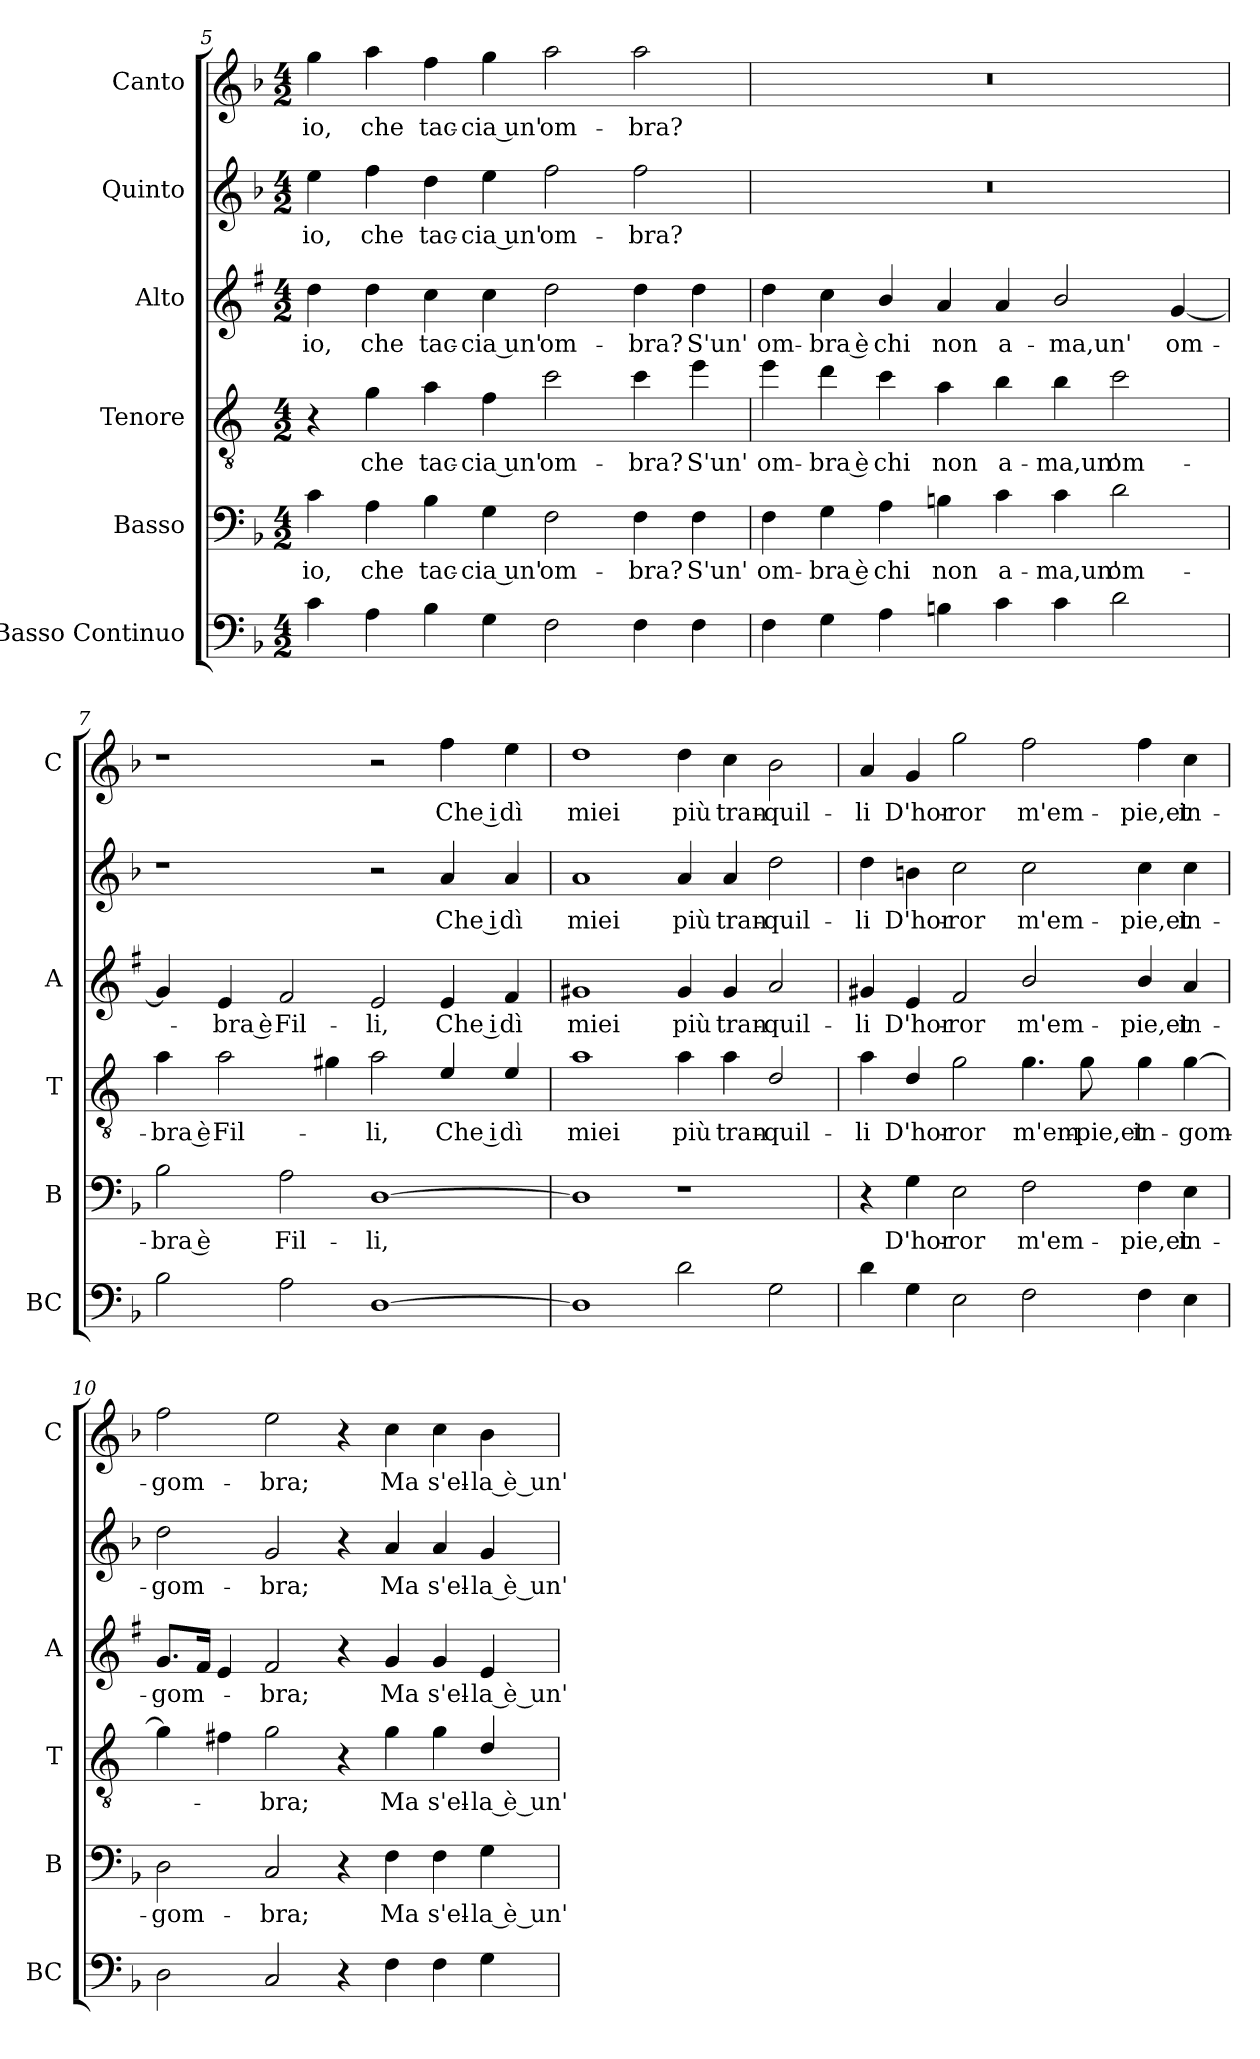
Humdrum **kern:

**kern	**kern	**text	**kern	**text	**kern	**text	**kern	**text	**kern	**text
*part6	*part5	*part5	*part4	*part4	*part3	*part3	*part2	*part2	*part1	*part1
*staff6	*staff5	*staff5	*staff4	*staff4	*staff3	*staff3	*staff2	*staff2	*staff1	*staff1
*I"Basso Continuo	*I"Basso	*	*I"Tenore	*	*I"Alto	*	*I"Quinto	*	*I"Canto	*
*I'BC	*I'B	*	*I'T	*	*I'A	*	*	*	*I'C	*
*clefF4	*clefF4	*	*clefGv2	*	*clefG2	*	*clefG2	*	*clefG2	*
*	*	*	*ITrd4c7	*	*ITrd1c2	*	*	*	*	*
*k[b-]	*k[b-]	*	*k[b-]	*	*k[b-]	*	*k[b-]	*	*k[b-]	*
*F:	*F:	*	*F:	*	*F:	*	*F:	*	*F:	*
*M4/2	*M4/2	*	*M4/2	*	*M4/2	*	*M4/2	*	*M4/2	*
=5	=5	=5	=5	=5	=5	=5	=5	=5	=5	=5
!	!	!LO:LY:b	!	!	!	!LO:LY:b	!	!LO:LY:b	!	!LO:LY:b
4c\	4c\	io,	4r	.	4cc\	io,	4ee\	io,	4gg\	io,
!	!	!LO:LY:b	!	!LO:LY:b	!	!LO:LY:b	!	!LO:LY:b	!	!LO:LY:b
4A\	4A\	che	4c\	che	4cc\	che	4ff\	che	4aa\	che
!	!	!LO:LY:b	!	!LO:LY:b	!	!LO:LY:b	!	!LO:LY:b	!	!LO:LY:b
4B-\	4B-\	tac-	4d\	tac-	4b-\	tac-	4dd\	tac-	4ff\	tac-
!	!	!LO:LY:b	!	!LO:LY:b	!	!LO:LY:b	!	!LO:LY:b	!	!LO:LY:b
4G\	4G\	-cia un'	4B-\	-cia un'	4b-\	-cia un'	4ee\	-cia un'	4gg\	-cia un'
!	!	!LO:LY:b	!	!LO:LY:b	!	!LO:LY:b	!	!LO:LY:b	!	!LO:LY:b
2F\	2F\	om-	2f\	om-	2cc\	om-	2ff\	om-	2aa\	om-
!	!	!LO:LY:b	!	!LO:LY:b	!	!LO:LY:b	!	!LO:LY:b	!	!LO:LY:b
4F\	4F\	-bra?	4f\	-bra?	4cc\	-bra?	2ff\	-bra?	2aa\	-bra?
!	!	!LO:LY:b	!	!LO:LY:b	!	!LO:LY:b	!	!	!	!
4F\	4F\	S'un'	4a\	S'un'	4cc\	S'un'	.	.	.	.
=6	=6	=6	=6	=6	=6	=6	=6	=6	=6	=6
!	!	!LO:LY:b	!	!LO:LY:b	!	!LO:LY:b	!	!	!	!
4F\	4F\	om-	4a\	om-	4cc\	om-	0r	.	0r	.
!	!	!LO:LY:b	!	!LO:LY:b	!	!LO:LY:b	!	!	!	!
4G\	4G\	-bra è	4g\	-bra è	4b-\	-bra è	.	.	.	.
!	!	!LO:LY:b	!	!LO:LY:b	!	!LO:LY:b	!	!	!	!
4A\	4A\	chi	4f\	chi	4a/	chi	.	.	.	.
!	!	!LO:LY:b	!	!LO:LY:b	!	!LO:LY:b	!	!	!	!
4Bn\	4Bn\	non	4d\	non	4g/	non	.	.	.	.
!	!	!LO:LY:b	!	!LO:LY:b	!	!LO:LY:b	!	!	!	!
4c\	4c\	a-	4e\	a-	4g/	a-	.	.	.	.
!	!	!LO:LY:b	!	!LO:LY:b	!	!LO:LY:b	!	!	!	!
4c\	4c\	-ma,un'	4e\	-ma,un'	2a/	-ma,un'	.	.	.	.
!	!	!LO:LY:b	!	!LO:LY:b	!	!	!	!	!	!
2d\	2d\	om-	2f\	om-	.	.	.	.	.	.
!	!	!	!	!	!	!LO:LY:b	!	!	!	!
.	.	.	.	.	[4f/	om-	.	.	.	.
!!LO:PB:g=z
=7	=7	=7	=7	=7	=7	=7	=7	=7	=7	=7
!	!	!LO:LY:b	!	!LO:LY:b	!	!	!	!	!	!
2B-\	2B-\	-bra è	4d\	-bra è	4f/]	.	1r	.	1r	.
!	!	!	!	!LO:LY:b	!	!LO:LY:b	!	!	!	!
.	.	.	2d\	Fil-	4d/	-bra è	.	.	.	.
!	!	!LO:LY:b	!	!	!	!LO:LY:b	!	!	!	!
2A\	2A\	Fil-	.	.	2e/	Fil-	.	.	.	.
.	.	.	4c#X\	.	.	.	.	.	.	.
!	!	!LO:LY:b	!	!LO:LY:b	!	!LO:LY:b	!	!	!	!
[1D	[1D	-li,	2d\	-li,	2d/	-li,	2r	.	2r	.
!	!	!	!	!LO:LY:b	!	!LO:LY:b	!	!LO:LY:b	!	!LO:LY:b
.	.	.	4A/	Che i	4d/	Che i	4a/	Che i	4ff\	Che i
!	!	!	!	!LO:LY:b	!	!LO:LY:b	!	!LO:LY:b	!	!LO:LY:b
.	.	.	4A/	dì	4e/	dì	4a/	dì	4ee\	dì
=8	=8	=8	=8	=8	=8	=8	=8	=8	=8	=8
!	!	!	!	!LO:LY:b	!	!LO:LY:b	!	!LO:LY:b	!	!LO:LY:b
1D]	1D]	.	1d	miei	1f#X	miei	1a	miei	1dd	miei
!	!	!	!	!LO:LY:b	!	!LO:LY:b	!	!LO:LY:b	!	!LO:LY:b
2d\	1r	.	4d\	più	4f#/	più	4a/	più	4dd\	più
!	!	!	!	!LO:LY:b	!	!LO:LY:b	!	!LO:LY:b	!	!LO:LY:b
.	.	.	4d\	tran-	4f#/	tran-	4a/	tran-	4cc\	tran-
!	!	!	!	!LO:LY:b	!	!LO:LY:b	!	!LO:LY:b	!	!LO:LY:b
2G\	.	.	2G/	-quil-	2g/	-quil-	2dd\	-quil-	2b-\	-quil-
=9	=9	=9	=9	=9	=9	=9	=9	=9	=9	=9
!	!	!	!	!LO:LY:b	!	!LO:LY:b	!	!LO:LY:b	!	!LO:LY:b
4d\	4r	.	4d\	-li	4f#X/	-li	4dd\	-li	4a/	-li
!	!	!LO:LY:b	!	!LO:LY:b	!	!LO:LY:b	!	!LO:LY:b	!	!LO:LY:b
4G\	4G\	D'hor-	4G/	D'hor-	4d/	D'hor-	4bn\	D'hor-	4g/	D'hor-
!	!	!LO:LY:b	!	!LO:LY:b	!	!LO:LY:b	!	!LO:LY:b	!	!LO:LY:b
2E\	2E\	-ror	2c\	-ror	2e/	-ror	2cc\	-ror	2gg\	-ror
!	!	!LO:LY:b	!	!LO:LY:b	!	!LO:LY:b	!	!LO:LY:b	!	!LO:LY:b
2F\	2F\	m'em-	4.c\	m'em-	2a/	m'em-	2cc\	m'em-	2ff\	m'em-
!	!	!	!	!LO:LY:b	!	!	!	!	!	!
.	.	.	8c\	-pie,et	.	.	.	.	.	.
!	!	!LO:LY:b	!	!LO:LY:b	!	!LO:LY:b	!	!LO:LY:b	!	!LO:LY:b
4F\	4F\	-pie,et	4c\	in-	4a/	-pie,et	4cc\	-pie,et	4ff\	-pie,et
!	!	!LO:LY:b	!	!LO:LY:b	!	!LO:LY:b	!	!LO:LY:b	!	!LO:LY:b
4E\	4E\	in-	[4c\	-gom-	4g/	in-	4cc\	in-	4cc\	in-
!!LO:LB:g=z
=10	=10	=10	=10	=10	=10	=10	=10	=10	=10	=10
!	!	!LO:LY:b	!	!	!	!LO:LY:b	!	!LO:LY:b	!	!LO:LY:b
2D\	2D\	-gom-	4c\]	.	8.f/L	-gom-	2dd\	-gom-	2ff\	-gom-
.	.	.	.	.	16e/Jk	.	.	.	.	.
.	.	.	4Bn\	.	4d/	.	.	.	.	.
!	!	!LO:LY:b	!	!LO:LY:b	!	!LO:LY:b	!	!LO:LY:b	!	!LO:LY:b
2C/	2C/	-bra;	2c\	-bra;	2e/	-bra;	2g/	-bra;	2ee\	-bra;
4r	4r	.	4r	.	4r	.	4r	.	4r	.
!	!	!LO:LY:b	!	!LO:LY:b	!	!LO:LY:b	!	!LO:LY:b	!	!LO:LY:b
4F\	4F\	Ma	4c\	Ma	4f/	Ma	4a/	Ma	4cc\	Ma
!	!	!LO:LY:b	!	!LO:LY:b	!	!LO:LY:b	!	!LO:LY:b	!	!LO:LY:b
4F\	4F\	s'el-	4c\	s'el-	4f/	s'el-	4a/	s'el-	4cc\	s'el-
!	!	!LO:LY:b	!	!LO:LY:b	!	!LO:LY:b	!	!LO:LY:b	!	!LO:LY:b
4G\	4G\	-la è un'	4G/	-la è un'	4d/	-la è un'	4g/	-la è un'	4b-\	-la è un'
=	=	=	=	=	=	=	=	=	=	=
*-	*-	*-	*-	*-	*-	*-	*-	*-	*-	*-
